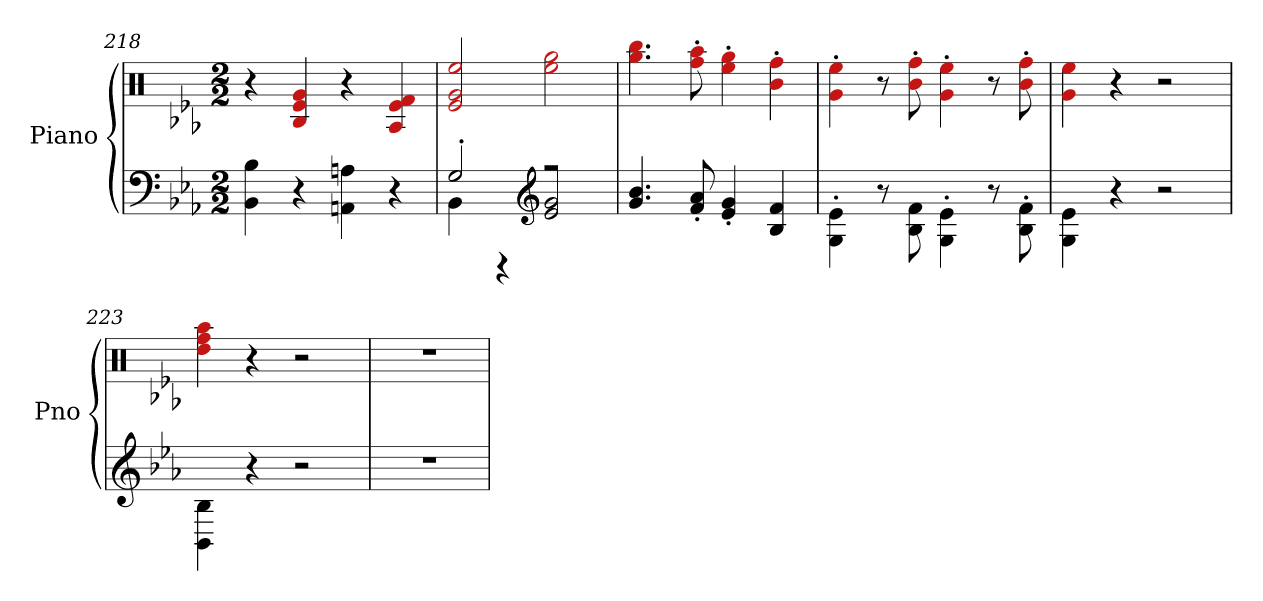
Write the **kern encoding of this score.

**kern	**kern
*part1	*part1
*staff2	*staff1
*I"Piano	*
*I'Pno	*
*clefF4	*clefX
*k[b-e-a-]	*k[b-e-a-]
*M2/2	*M2/2
=218	=218
4BB-\ 4B-\	4r
4r	4B-/ 4e-/ 4g/
4AAn\ 4An\	4r
4r	4An/ 4e-/ 4f#X/
=219	=219
*^	*
2G'/	4BB-\	2e-/ 2g/ 2ee-/
.	4rDDD	.
*clefG2	*	*
2r	2e-/ 2g/	2ee-\ 2gg\
*v	*v	*
=220	=220
4.g/ 4.b-/	4.gg\ 4.bb-\
8f/' 8a-/'	8ff\' 8aa-\'
4e-/' 4g/'	4ee-\' 4gg\'
4B-/ 4f/	4b-\' 4ff\'
=221	=221
4G\' 4e-\'	4g\' 4ee-\'
8r	8r
8B-\ 8f\	8b-\' 8ff\'
4G\' 4e-\'	4g\' 4ee-\'
8r	8r
8B-\' 8f\'	8b-\' 8ff\'
=222	=222
4G\ 4e-\	4g\ 4ee-\
4r	4r
2r	2r
!!LO:LB:g=z
=223	=223
4BB-\ 4B-\	4dd\ 4ff\ 4aa-\
4r	4r
2r	2r
=224	=224
1r	1r
=	=
*-	*-
